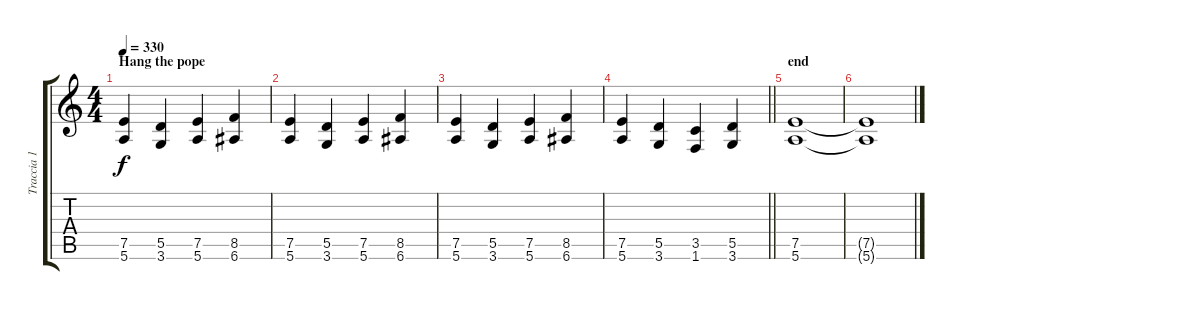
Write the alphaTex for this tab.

\track ("Traccia 1" "Traccia 1") {instrument distortionguitar}
\staff {score tabs}
\tuning (E4 B3 G3 D3 A2 E2) {hide}
\ts (4 4)
\section ("" "Hang the pope")
\tempo 330
\clef g2
\ks c
(7.5 5.6).4{dy f} (5.5 3.6).4 (7.5 5.6).4 (8.5 6.6).4 |
(7.5 5.6).4 (5.5 3.6).4 (7.5 5.6).4 (8.5 6.6).4 |
(7.5 5.6).4 (5.5 3.6).4 (7.5 5.6).4 (8.5 6.6).4 |
\barLineRight lightlight
(7.5 5.6).4 (5.5 3.6).4 (3.5 1.6).4 (5.5 3.6).4 |
\section ("" "end")
(7.5 5.6).1 |
(7.5{t} 5.6{t}).1
